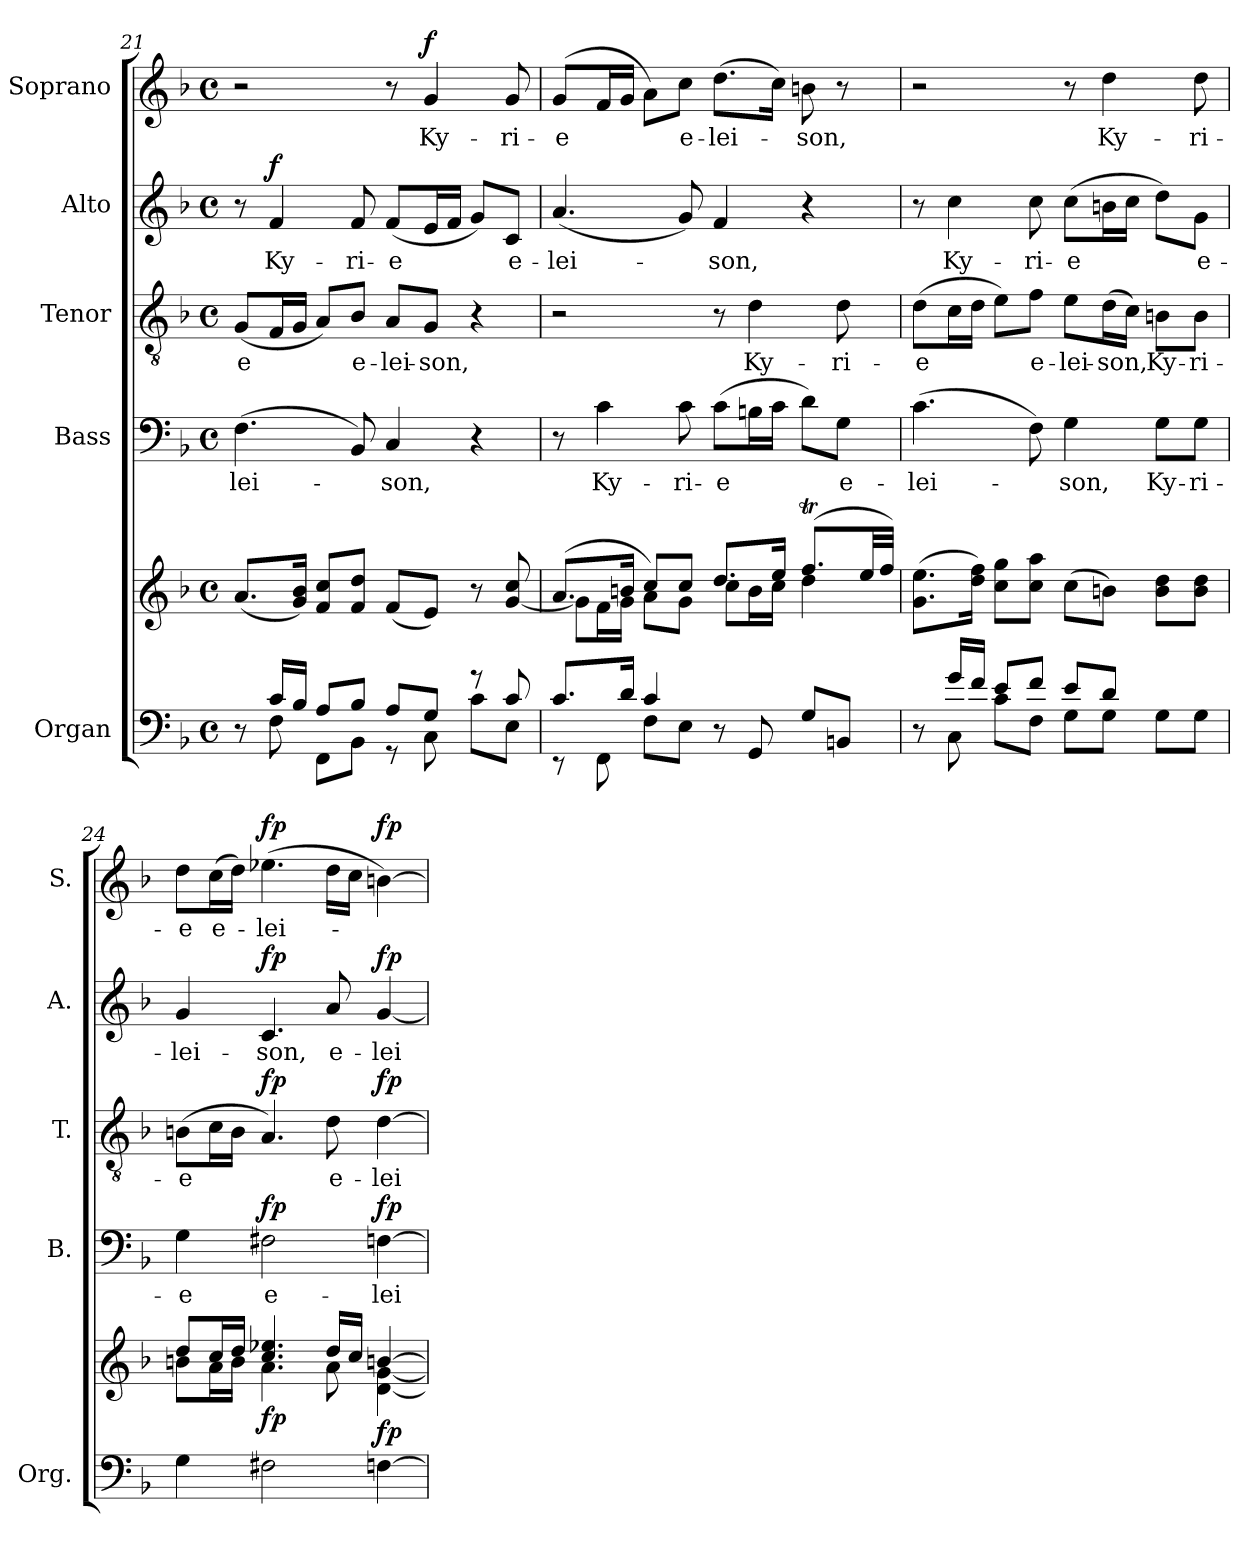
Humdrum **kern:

**kern	**kern	**dynam	**kern	**text	**dynam	**kern	**text	**dynam	**kern	**text	**dynam	**kern	**text	**dynam
*part5	*part5	*part5	*part4	*part4	*part4	*part3	*part3	*part3	*part2	*part2	*part2	*part1	*part1	*part1
*staff6	*staff5	*staff5/6	*staff4	*staff4	*staff4	*staff3	*staff3	*staff3	*staff2	*staff2	*staff2	*staff1	*staff1	*staff1
*I"Organ	*	*	*I"Bass	*	*	*I"Tenor	*	*	*I"Alto	*	*	*I"Soprano	*	*
*I'Org.	*	*	*I'B.	*	*	*I'T.	*	*	*I'A.	*	*	*I'S.	*	*
*clefF4	*clefG2	*	*clefF4	*	*	*clefGv2	*	*	*clefG2	*	*	*clefG2	*	*
*	*	*	*	*	*	*ITrd7c12	*	*	*	*	*	*	*	*
*k[b-]	*k[b-]	*	*k[b-]	*	*	*k[b-]	*	*	*k[b-]	*	*	*k[b-]	*	*
*F:	*F:	*	*F:	*	*	*F:	*	*	*F:	*	*	*F:	*	*
*M4/4	*M4/4	*	*M4/4	*	*	*M4/4	*	*	*M4/4	*	*	*M4/4	*	*
*met(c)	*met(c)	*	*met(c)	*	*	*met(c)	*	*	*met(c)	*	*	*met(c)	*	*
=21	=21	=21	=21	=21	=21	=21	=21	=21	=21	=21	=21	=21	=21	=21
*^	*	*	*	*	*	*	*	*	*	*	*	*	*	*
!	!	!	!	!	!LO:LY:b:color=#000000	!	!	!	!	!	!	!	!	!	!
!	!	!	!	!	!	!	!	!LO:LY:b:color=#000000	!	!	!	!	!	!	!
8r	8ryy	(8.ai/L	.	(4.Fi\	-lei-	.	(8GGi/L	-e	.	8r	.	.	2r	.	.
!	!	!	!	!	!	!	!	!	!	!	!LO:LY:b:color=#000000	!	!	!	!
16ci/LL	8Fi\	.	.	.	.	.	16FFi/L	.	.	4fi/	Ky-	f	.	.	.
16B-i/JJ	.	16gi/ 16b-i/Jk)	.	.	.	.	16GGi/JJ	.	.	.	.	.	.	.	.
8Ai/L	8FFi\L	8fi/ 8cci/L	.	.	.	.	8AAi/L)	.	.	.	.	.	.	.	.
!	!	!	!	!	!	!	!	!LO:LY:b:color=#000000	!	!	!	!	!	!	!
!	!	!	!	!	!	!	!	!	!	!	!LO:LY:b:color=#000000	!	!	!	!
8B-i/J	8BB-i\J	8fi/ 8ddi/J	.	8BB-i/)	.	.	8BB-i/J	e-	.	8fi/	-ri-	.	.	.	.
!	!	!	!	!	!LO:LY:b:color=#000000	!	!	!	!	!	!	!	!	!	!
!	!	!	!	!	!	!	!	!LO:LY:b:color=#000000	!	!	!	!	!	!	!
!	!	!	!	!	!	!	!	!	!	!	!LO:LY:b:color=#000000	!	!	!	!
8Ai/L	8r	(8fi/L	.	4Ci/	-son,	.	8AAi/L	-lei-	.	(8fi/L	-e	.	8r	.	.
!	!	!	!	!	!	!	!	!LO:LY:b:color=#000000	!	!	!	!	!	!	!
!	!	!	!	!	!	!	!	!	!	!	!	!	!	!LO:LY:b:color=#000000	!
8Gi/J	8Ci\	8ei/J)	.	.	.	.	8GGi/J	-son,	.	16ei/L	.	.	4gi/	Ky-	f
.	.	.	.	.	.	.	.	.	.	16fi/JJ	.	.	.	.	.
8r	8ci\L	8r	.	4r	.	.	4r	.	.	8gi/L)	.	.	.	.	.
!	!	!	!	!	!	!	!	!	!	!	!LO:LY:b:color=#000000	!	!	!	!
!	!	!	!	!	!	!	!	!	!	!	!	!	!	!LO:LY:b:color=#000000	!
8ci/	8Ei\J	[8gi/ 8cci	.	.	.	.	.	.	.	8ci/J	e-	.	8gi/	-ri-	.
!!LO:PB:g=z
=22	=22	=22	=22	=22	=22	=22	=22	=22	=22	=22	=22	=22	=22	=22	=22
*	*	*^	*	*	*	*	*	*	*	*	*	*	*	*	*
!	!	!	!	!	!	!	!	!	!	!	!	!LO:LY:b:color=#000000	!	!	!	!
!	!	!	!	!	!	!	!	!	!	!	!	!	!	!	!LO:LY:b:color=#000000	!
8.ci/L	8r	(8.ai/L	8gi\L]	.	8r	.	.	2r	.	.	(4.ai/	-lei-	.	(8gi/L	-e	.
!	!	!	!	!	!	!LO:LY:b:color=#000000	!	!	!	!	!	!	!	!	!	!
.	8FFi\	.	16fi\L	.	4ci\	Ky-	.	.	.	.	.	.	.	16fi/L	.	.
16di/Jk	.	16bni/Jk	16gi\JJ	.	.	.	.	.	.	.	.	.	.	16gi/JJ	.	.
4ci/	8Fi\L	8cci/L)	8ai\L	.	.	.	.	.	.	.	.	.	.	8ai\L)	.	.
!	!	!	!	!	!	!LO:LY:b:color=#000000	!	!	!	!	!	!	!	!	!	!
!	!	!	!	!	!	!	!	!	!	!	!	!	!	!	!LO:LY:b:color=#000000	!
.	8Ei\J	8cci/J	8gi\J	.	8ci\	-ri-	.	.	.	.	8gi/)	.	.	8cci\J	e-	.
!	!	!	!	!	!	!LO:LY:b:color=#000000	!	!	!	!	!	!	!	!	!	!
!	!	!	!	!	!	!	!	!	!	!	!	!LO:LY:b:color=#000000	!	!	!	!
!	!	!	!	!	!	!	!	!	!	!	!	!	!	!	!LO:LY:b:color=#000000	!
8r	2ryy	8.ddi/L	8cci\L	.	(8ci\L	-e	.	8r	.	.	4fi/	-son,	.	(8.ddi\L	-lei-	.
!	!	!	!	!	!	!	!	!	!LO:LY:b:color=#000000	!	!	!	!	!	!	!
8GGi/	.	.	16bi\L	.	16Bni\L	.	.	4Di\	Ky-	.	.	.	.	.	.	.
.	.	16eei/Jk	16cci\JJ	.	16ci\JJ	.	.	.	.	.	.	.	.	16cci\Jk)	.	.
!	!	!	!	!	!	!	!	!	!	!	!	!	!	!	!LO:LY:b:color=#000000	!
8Gi/L	.	(8.ffTi/L	4ddi\	.	8di\L)	.	.	.	.	.	4r	.	.	8bni\	-son,	.
!	!	!	!	!	!	!LO:LY:b:color=#000000	!	!	!	!	!	!	!	!	!	!
!	!	!	!	!	!	!	!	!	!LO:LY:b:color=#000000	!	!	!	!	!	!	!
8BBni/J	.	.	.	.	8Gi\J	e-	.	8Di\	-ri-	.	.	.	.	8r	.	.
.	.	32eei/LL	.	.	.	.	.	.	.	.	.	.	.	.	.	.
.	.	32ffi/JJJ)	.	.	.	.	.	.	.	.	.	.	.	.	.	.
*	*	*v	*v	*	*	*	*	*	*	*	*	*	*	*	*	*
=23	=23	=23	=23	=23	=23	=23	=23	=23	=23	=23	=23	=23	=23	=23	=23
!	!	!	!	!	!LO:LY:b:color=#000000	!	!	!	!	!	!	!	!	!	!
!	!	!	!	!	!	!	!	!LO:LY:b:color=#000000	!	!	!	!	!	!	!
8r	8ryy	(8.gi\ 8.eei\L	.	(4.ci\	-lei-	.	(8Di\L	-e	.	8r	.	.	2r	.	.
!	!	!	!	!	!	!	!	!	!	!	!LO:LY:b:color=#000000	!	!	!	!
16gi/LL	8Ci\	.	.	.	.	.	16Ci\L	.	.	4cci\	Ky-	.	.	.	.
16fi/JJ	.	16ddi\ 16ffi\Jk)	.	.	.	.	16Di\JJ	.	.	.	.	.	.	.	.
8ei/L	8ci\L	8cci\ 8ggi\L	.	.	.	.	8Ei\L)	.	.	.	.	.	.	.	.
!	!	!	!	!	!	!	!	!LO:LY:b:color=#000000	!	!	!	!	!	!	!
!	!	!	!	!	!	!	!	!	!	!	!LO:LY:b:color=#000000	!	!	!	!
8fi/J	8Fi\J	8cci\ 8aai\J	.	8Fi\)	.	.	8Fi\J	e-	.	8cci\	-ri-	.	.	.	.
!	!	!	!	!	!LO:LY:b:color=#000000	!	!	!	!	!	!	!	!	!	!
!	!	!	!	!	!	!	!	!LO:LY:b:color=#000000	!	!	!	!	!	!	!
!	!	!	!	!	!	!	!	!	!	!	!LO:LY:b:color=#000000	!	!	!	!
8ei/L	8Gi\L	(8cci\L	.	4Gi\	-son,	.	8Ei\L	-lei-	.	(8cci\L	-e	.	8r	.	.
!	!	!	!	!	!	!	!	!LO:LY:b:color=#000000	!	!	!	!	!	!	!
!	!	!	!	!	!	!	!	!	!	!	!	!	!	!LO:LY:b:color=#000000	!
8di/J	8Gi\J	8bni\J)	.	.	.	.	(16Di\L	-son,	.	16bni\L	.	.	4ddi\	Ky-	.
.	.	.	.	.	.	.	16Ci\JJ)	.	.	16cci\JJ	.	.	.	.	.
!	!	!	!	!	!LO:LY:b:color=#000000	!	!	!	!	!	!	!	!	!	!
!	!	!	!	!	!	!	!	!LO:LY:b:color=#000000	!	!	!	!	!	!	!
8Gi\L	4ryy	8bi\ 8ddi\L	.	8Gi\L	Ky-	.	8BBni\L	Ky-	.	8ddi\L)	.	.	.	.	.
!	!	!	!	!	!LO:LY:b:color=#000000	!	!	!	!	!	!	!	!	!	!
!	!	!	!	!	!	!	!	!LO:LY:b:color=#000000	!	!	!	!	!	!	!
!	!	!	!	!	!	!	!	!	!	!	!LO:LY:b:color=#000000	!	!	!	!
!	!	!	!	!	!	!	!	!	!	!	!	!	!	!LO:LY:b:color=#000000	!
8Gi\J	.	8bi\ 8ddi\J	.	8Gi\J	-ri-	.	8BBi\J	-ri-	.	8gi\J	e-	.	8ddi\	-ri-	.
*v	*v	*	*	*	*	*	*	*	*	*	*	*	*	*	*
=24	=24	=24	=24	=24	=24	=24	=24	=24	=24	=24	=24	=24	=24	=24
*	*^	*	*	*	*	*	*	*	*	*	*	*	*	*
!	!	!	!	!	!LO:LY:b:color=#000000	!	!	!	!	!	!	!	!	!	!
!	!	!	!	!	!	!	!	!LO:LY:b:color=#000000	!	!	!	!	!	!	!
!	!	!	!	!	!	!	!	!	!	!	!LO:LY:b:color=#000000	!	!	!	!
!	!	!	!	!	!	!	!	!	!	!	!	!	!	!LO:LY:b:color=#000000	!
4Gi\	8ddi/L	8bni\L	.	4Gi\	-e	.	(8BBni\L	-e	.	4gi/	-lei-	.	8ddi\L	-e	.
!	!	!	!	!	!	!	!	!	!	!	!	!	!	!LO:LY:b:color=#000000	!
.	16cci/L	16ai\L	.	.	.	.	16Ci\L	.	.	.	.	.	(16cci\L	e-	.
.	16ddi/JJ	16bi\JJ	.	.	.	.	16BBi\JJ	.	.	.	.	.	16ddi\JJ)	.	.
!	!	!	!	!	!LO:LY:b:color=#000000	!	!	!	!	!	!	!	!	!	!
!	!	!	!	!	!	!	!	!	!	!	!LO:LY:b:color=#000000	!	!	!	!
!	!	!	!	!	!	!	!	!	!	!	!	!	!	!LO:LY:b:color=#000000	!
2F#Xi\	4.cci/ 4.ee-Xi	4.ai\	fp	2F#Xi\	e-	fp	4.AAi/)	.	fp	4.ci/	-son,	fp	(4.ee-Xi\	-lei-	fp
!	!	!	!	!	!	!	!	!LO:LY:b:color=#000000	!	!	!	!	!	!	!
!	!	!	!	!	!	!	!	!	!	!	!LO:LY:b:color=#000000	!	!	!	!
.	16ddi/LL	8ai\	.	.	.	.	8Di\	e-	.	8ai/	e-	.	16ddi\LL	.	.
.	16cci/JJ	.	.	.	.	.	.	.	.	.	.	.	16cci\JJ	.	.
!	!	!	!	!	!LO:LY:b:color=#000000	!	!	!	!	!	!	!	!	!	!
!	!	!	!	!	!	!	!	!LO:LY:b:color=#000000	!	!	!	!	!	!	!
!	!	!	!	!	!	!	!	!	!	!	!LO:LY:b:color=#000000	!	!	!	!
[4Fni\	[4bni/	[4di\ [4gi	fp	[4Fni\	-lei-	fp	[4Di\	-lei-	fp	[4gi/	-lei-	fp	[4bni\)	.	fp
*	*v	*v	*	*	*	*	*	*	*	*	*	*	*	*	*
=	=	=	=	=	=	=	=	=	=	=	=	=	=	=
*-	*-	*-	*-	*-	*-	*-	*-	*-	*-	*-	*-	*-	*-	*-
